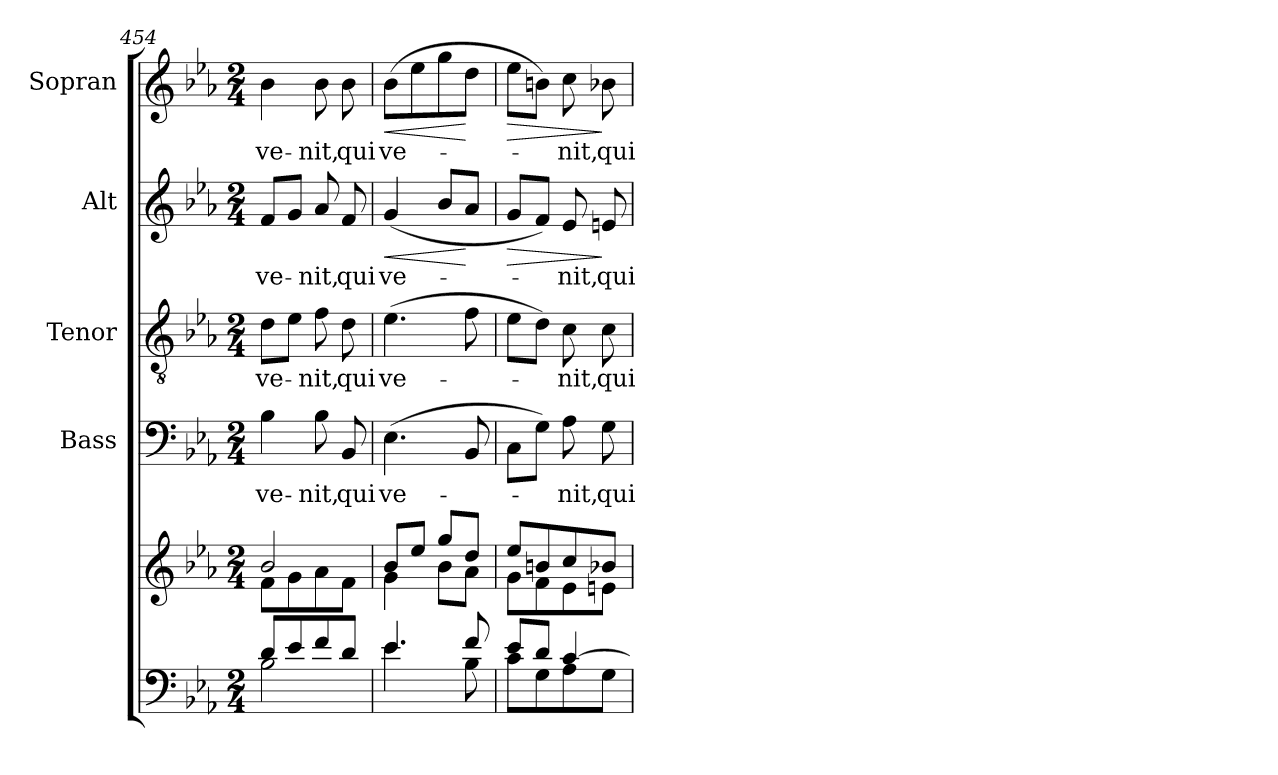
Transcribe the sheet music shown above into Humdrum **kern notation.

**kern	**kern	**kern	**text	**kern	**text	**kern	**text	**dynam	**kern	**text	**dynam
*part5	*part5	*part4	*part4	*part3	*part3	*part2	*part2	*part2	*part1	*part1	*part1
*staff6	*staff5	*staff4	*staff4	*staff3	*staff3	*staff2	*staff2	*staff2	*staff1	*staff1	*staff1
*	*	*I"Bass	*	*I"Tenor	*	*I"Alt	*	*	*I"Sopran	*	*
*	*	*I'B.	*	*I'T.	*	*I'A.	*	*	*I'S.	*	*
*clefF4	*clefG2	*clefF4	*	*clefGv2	*	*clefG2	*	*	*clefG2	*	*
*k[b-e-a-]	*k[b-e-a-]	*k[b-e-a-]	*	*k[b-e-a-]	*	*k[b-e-a-]	*	*	*k[b-e-a-]	*	*
*E-:	*E-:	*E-:	*	*E-:	*	*E-:	*	*	*E-:	*	*
*M2/4	*M2/4	*M2/4	*	*M2/4	*	*M2/4	*	*	*M2/4	*	*
=454	=454	=454	=454	=454	=454	=454	=454	=454	=454	=454	=454
*^	*^	*	*	*	*	*	*	*	*	*	*
!	!	!	!	!	!LO:LY:b	!	!LO:LY:b	!	!LO:LY:b	!	!	!LO:LY:b	!
8d/L	2B-\	2b-/	8f\L	4B-\	ve-	8d\L	ve-	8f/L	ve-	.	4b-\	ve-	.
8e-/	.	.	8g\	.	.	8e-\J	.	8g/J	.	.	.	.	.
!	!	!	!	!	!LO:LY:b	!	!LO:LY:b	!	!LO:LY:b	!	!	!LO:LY:b	!
8f/	.	.	8a-\	8B-\	-nit,	8f\	-nit,	8a-/	-nit,	.	8b-\	-nit,	.
!	!	!	!	!	!LO:LY:b	!	!LO:LY:b	!	!LO:LY:b	!	!	!LO:LY:b	!
8d/J	.	.	8f\J	8BB-/	qui	8d\	qui	8f/	qui	.	8b-\	qui	.
=455	=455	=455	=455	=455	=455	=455	=455	=455	=455	=455	=455	=455	=455
!	!	!	!	!	!LO:LY:b	!	!LO:LY:b	!	!LO:LY:b	!LO:HP:b	!	!LO:LY:b	!LO:HP:b
4.e-/	4.e-\	8b-/L	4g\	(>4.E-\	ve-	(>4.e-\	ve-	(<4g/	ve-	<	(>8b-\L	ve-	<
.	.	8ee-/J	.	.	.	.	.	.	.	.	8ee-\	.	.
.	.	8gg/L	8b-\L	.	.	.	.	8b-/L	.	.	8gg\	.	.
8f/	8B-\	8dd/J	8a-\J	8BB-/	.	8f\	.	8a-/J	.	[	8dd\J	.	[
=456	=456	=456	=456	=456	=456	=456	=456	=456	=456	=456	=456	=456	=456
!	!	!	!	!	!	!	!	!	!	!LO:HP:b	!	!	!LO:HP:b
8e-/L	8c\L	8ee-/L	8g\L	8C\L	.	8e-\L	.	8g/L	.	>	8ee-\L	.	>
8d/J	8G\	8bn/	8f\	8G\J)	.	8d\J)	.	8f/J)	.	.	8bn\J)	.	.
!	!	!	!	!	!LO:LY:b	!	!LO:LY:b	!	!LO:LY:b	!	!	!LO:LY:b	!
[>4c/	8A-\	8cc/	8e-\	8A-\	-nit,	8c\	-nit,	8e-/	-nit,	.	8cc\	-nit,	.
!	!	!	!	!	!LO:LY:b	!	!LO:LY:b	!	!LO:LY:b	!	!	!LO:LY:b	!
.	8G\J	8b-X/J	8en\J	8G\	qui	8c\	qui	8en/	qui	]	8b-X\	qui	]
*v	*v	*	*	*	*	*	*	*	*	*	*	*	*
*	*v	*v	*	*	*	*	*	*	*	*	*	*
=	=	=	=	=	=	=	=	=	=	=	=
*-	*-	*-	*-	*-	*-	*-	*-	*-	*-	*-	*-
